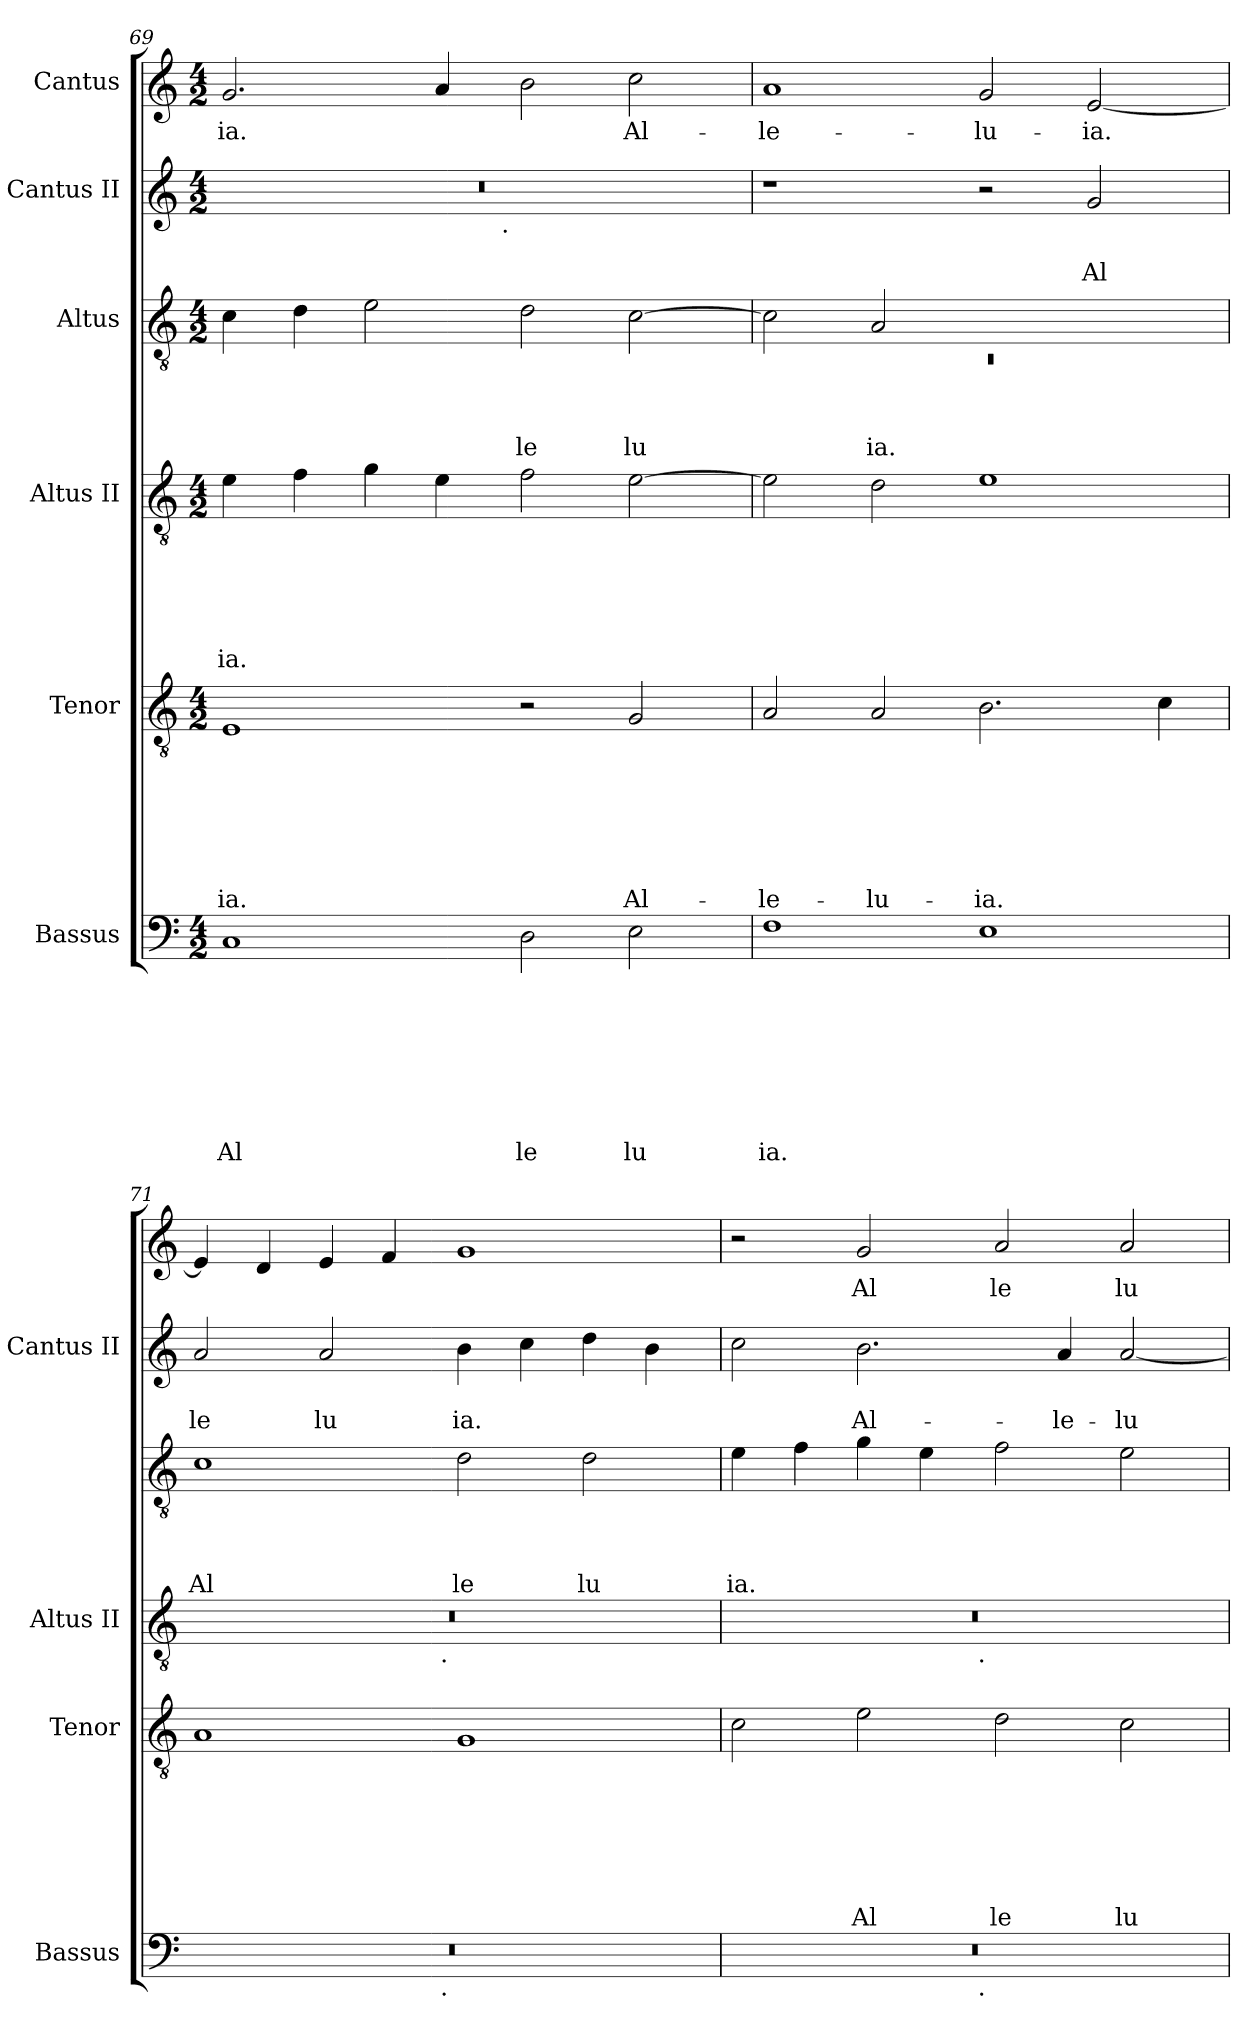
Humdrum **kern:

**kern	**text	**text	**text	**text	**text	**text	**text	**text	**kern	**text	**text	**text	**text	**text	**text	**text	**kern	**text	**text	**text	**text	**text	**text	**kern	**text	**text	**text	**text	**kern	**text	**text	**kern	**text
*part6	*part6	*part6	*part6	*part6	*part6	*part6	*part6	*part6	*part5	*part5	*part5	*part5	*part5	*part5	*part5	*part5	*part4	*part4	*part4	*part4	*part4	*part4	*part4	*part3	*part3	*part3	*part3	*part3	*part2	*part2	*part2	*part1	*part1
*staff6	*staff6	*staff6	*staff6	*staff6	*staff6	*staff6	*staff6	*staff6	*staff5	*staff5	*staff5	*staff5	*staff5	*staff5	*staff5	*staff5	*staff4	*staff4	*staff4	*staff4	*staff4	*staff4	*staff4	*staff3	*staff3	*staff3	*staff3	*staff3	*staff2	*staff2	*staff2	*staff1	*staff1
*I"Bassus	*	*	*	*	*	*	*	*	*I"Tenor	*	*	*	*	*	*	*	*I"Altus II	*	*	*	*	*	*	*I"Altus	*	*	*	*	*I"Cantus II	*	*	*I"Cantus	*
*I'Bassus	*	*	*	*	*	*	*	*	*I'Tenor	*	*	*	*	*	*	*	*I'Altus II	*	*	*	*	*	*	*	*	*	*	*	*I'Cantus II	*	*	*	*
*clefF4	*	*	*	*	*	*	*	*	*clefGv2	*	*	*	*	*	*	*	*clefGv2	*	*	*	*	*	*	*clefGv2	*	*	*	*	*clefG2	*	*	*clefG2	*
*k[]	*	*	*	*	*	*	*	*	*k[]	*	*	*	*	*	*	*	*k[]	*	*	*	*	*	*	*k[]	*	*	*	*	*k[]	*	*	*k[]	*
*C:	*	*	*	*	*	*	*	*	*C:	*	*	*	*	*	*	*	*C:	*	*	*	*	*	*	*C:	*	*	*	*	*C:	*	*	*C:	*
*M4/2	*	*	*	*	*	*	*	*	*M4/2	*	*	*	*	*	*	*	*M4/2	*	*	*	*	*	*	*M4/2	*	*	*	*	*M4/2	*	*	*M4/2	*
=69	=69	=69	=69	=69	=69	=69	=69	=69	=69	=69	=69	=69	=69	=69	=69	=69	=69	=69	=69	=69	=69	=69	=69	=69	=69	=69	=69	=69	=69	=69	=69	=69	=69
!	!	!	!	!	!	!	!	!LO:LY:b	!	!	!	!	!	!	!	!LO:LY:b	!	!	!	!	!	!	!LO:LY:b	!	!	!	!	!	!	!	!	!	!LO:LY:b
*	*	*	*	*	*	*	*	*	*	*	*	*	*	*	*	*	*	*	*	*	*	*	*	*	*	*	*	*	*^	*	*	*	*
1C	.	.	.	.	.	.	.	Al	1E	.	.	.	.	.	.	-ia.	4e\	.	.	.	.	.	-ia.	4c\	.	.	.	.	0r	2ryy	.	.	2.g/	-ia.
.	.	.	.	.	.	.	.	.	.	.	.	.	.	.	.	.	4f\	.	.	.	.	.	.	4d\	.	.	.	.	.	.	.	.	.	.
.	.	.	.	.	.	.	.	.	.	.	.	.	.	.	.	.	4g\	.	.	.	.	.	.	2e\	.	.	.	.	.	4...ryy	.	.	.	.
.	.	.	.	.	.	.	.	.	.	.	.	.	.	.	.	.	4e\	.	.	.	.	.	.	.	.	.	.	.	.	.	.	.	4a/	.
!	!	!	!	!	!	!	!	!	!	!	!	!	!	!	!	!	!	!	!	!	!	!	!	!	!	!	!	!	!	!LO:TX:b:t=.	!	!	!	!
.	.	.	.	.	.	.	.	.	.	.	.	.	.	.	.	.	.	.	.	.	.	.	.	.	.	.	.	.	.	1ryy	.	.	.	.
!	!	!	!	!	!	!	!	!LO:LY:b	!	!	!	!	!	!	!	!	!	!	!	!	!	!	!	!	!	!	!	!LO:LY:b	!	!	!	!	!	!
2D\	.	.	.	.	.	.	.	le	2r	.	.	.	.	.	.	.	2f\	.	.	.	.	.	.	2d\	.	.	.	le	.	.	.	.	2b\	.
!	!	!	!	!	!	!	!	!LO:LY:b	!	!	!	!	!	!	!	!LO:LY:b	!	!	!	!	!	!	!	!	!	!	!	!LO:LY:b	!	!	!	!	!	!LO:LY:b
2E\	.	.	.	.	.	.	.	lu	2G/	.	.	.	.	.	.	Al-	[>2e\	.	.	.	.	.	.	[>2c\	.	.	.	lu	.	.	.	.	2cc\	Al-
.	.	.	.	.	.	.	.	.	.	.	.	.	.	.	.	.	.	.	.	.	.	.	.	.	.	.	.	.	.	32ryy	.	.	.	.
=70	=70	=70	=70	=70	=70	=70	=70	=70	=70	=70	=70	=70	=70	=70	=70	=70	=70	=70	=70	=70	=70	=70	=70	=70	=70	=70	=70	=70	=70	=70	=70	=70	=70	=70
*	*	*	*	*	*	*	*	*	*	*	*	*	*	*	*	*	*	*	*	*	*	*	*	*^	*	*	*	*	*	*	*	*	*	*
!	!	!	!	!	!	!	!	!LO:LY:b	!	!	!	!	!	!	!	!LO:LY:b	!	!	!	!	!	!	!	!	!LO:N:vis=1	!	!	!	!	!	!	!	!	!	!LO:LY:b
*	*	*	*	*	*	*	*	*	*	*	*	*	*	*	*	*	*	*	*	*	*	*	*	*	*	*	*	*	*	*v	*v	*	*	*	*
1F	.	.	.	.	.	.	.	ia.	2A/	.	.	.	.	.	.	-le-	2e\]	.	.	.	.	.	.	2c\]	0rC	.	.	.	.	1r	.	.	1a	-le-
!	!	!	!	!	!	!	!	!	!	!	!	!	!	!	!	!LO:LY:b	!	!	!	!	!	!	!	!	!	!	!	!	!LO:LY:b	!	!	!	!	!
.	.	.	.	.	.	.	.	.	2A/	.	.	.	.	.	.	-lu-	2d\	.	.	.	.	.	.	2A/	.	.	.	.	ia.	.	.	.	.	.
!	!	!	!	!	!	!	!	!	!	!	!	!	!	!	!	!LO:LY:b	!	!	!	!	!	!	!	!	!	!	!	!	!	!	!	!	!	!LO:LY:b
1E	.	.	.	.	.	.	.	.	2.B\	.	.	.	.	.	.	-ia.	1e	.	.	.	.	.	.	1ryy	.	.	.	.	.	2r	.	.	2g/	-lu-
!	!	!	!	!	!	!	!	!	!	!	!	!	!	!	!	!	!	!	!	!	!	!	!	!	!	!	!	!	!	!	!	!LO:LY:b	!	!LO:LY:b
.	.	.	.	.	.	.	.	.	.	.	.	.	.	.	.	.	.	.	.	.	.	.	.	.	.	.	.	.	.	2g/	.	Al	[<2e/	-ia.
.	.	.	.	.	.	.	.	.	4c\	.	.	.	.	.	.	.	.	.	.	.	.	.	.	.	.	.	.	.	.	.	.	.	.	.
*	*	*	*	*	*	*	*	*	*	*	*	*	*	*	*	*	*	*	*	*	*	*	*	*v	*v	*	*	*	*	*	*	*	*	*
=71	=71	=71	=71	=71	=71	=71	=71	=71	=71	=71	=71	=71	=71	=71	=71	=71	=71	=71	=71	=71	=71	=71	=71	=71	=71	=71	=71	=71	=71	=71	=71	=71	=71
!	!	!	!	!	!	!	!	!	!	!	!	!	!	!	!	!	!	!	!	!	!	!	!	!	!	!	!	!LO:LY:b	!	!	!LO:LY:b	!	!
*^	*	*	*	*	*	*	*	*	*	*	*	*	*	*	*	*	*^	*	*	*	*	*	*	*	*	*	*	*	*	*	*	*	*
0r	2ryy	.	.	.	.	.	.	.	.	1A	.	.	.	.	.	.	.	0r	2ryy	.	.	.	.	.	.	1c	.	.	.	Al	2a/	.	le	4e/]	.
.	.	.	.	.	.	.	.	.	.	.	.	.	.	.	.	.	.	.	.	.	.	.	.	.	.	.	.	.	.	.	.	.	.	4d/	.
!	!	!	!	!	!	!	!	!	!	!	!	!	!	!	!	!	!	!	!	!	!	!	!	!	!	!	!	!	!	!	!	!	!LO:LY:b	!	!
.	4...ryy	.	.	.	.	.	.	.	.	.	.	.	.	.	.	.	.	.	4...ryy	.	.	.	.	.	.	.	.	.	.	.	2a/	.	lu	4e/	.
.	.	.	.	.	.	.	.	.	.	.	.	.	.	.	.	.	.	.	.	.	.	.	.	.	.	.	.	.	.	.	.	.	.	4f/	.
!	!	!	!	!	!	!	!	!	!	!	!	!	!	!	!	!	!	!	!LO:TX:b:t=.	!	!	!	!	!	!	!	!	!	!	!	!	!	!	!	!
!	!LO:TX:b:t=.	!	!	!	!	!	!	!	!	!	!	!	!	!	!	!	!	!	!	!	!	!	!	!	!	!	!	!	!	!	!	!	!	!	!
.	1ryy	.	.	.	.	.	.	.	.	.	.	.	.	.	.	.	.	.	1ryy	.	.	.	.	.	.	.	.	.	.	.	.	.	.	.	.
!	!	!	!	!	!	!	!	!	!	!	!	!	!	!	!	!	!	!	!	!	!	!	!	!	!	!	!	!	!	!LO:LY:b	!	!	!LO:LY:b	!	!
.	.	.	.	.	.	.	.	.	.	1G	.	.	.	.	.	.	.	.	.	.	.	.	.	.	.	2d\	.	.	.	le	4b\	.	ia.	1g	.
.	.	.	.	.	.	.	.	.	.	.	.	.	.	.	.	.	.	.	.	.	.	.	.	.	.	.	.	.	.	.	4cc\	.	.	.	.
!	!	!	!	!	!	!	!	!	!	!	!	!	!	!	!	!	!	!	!	!	!	!	!	!	!	!	!	!	!	!LO:LY:b	!	!	!	!	!
.	.	.	.	.	.	.	.	.	.	.	.	.	.	.	.	.	.	.	.	.	.	.	.	.	.	2d\	.	.	.	lu	4dd\	.	.	.	.
.	.	.	.	.	.	.	.	.	.	.	.	.	.	.	.	.	.	.	.	.	.	.	.	.	.	.	.	.	.	.	4b\	.	.	.	.
.	32ryy	.	.	.	.	.	.	.	.	.	.	.	.	.	.	.	.	.	32ryy	.	.	.	.	.	.	.	.	.	.	.	.	.	.	.	.
!!LO:PB:g=z
=72	=72	=72	=72	=72	=72	=72	=72	=72	=72	=72	=72	=72	=72	=72	=72	=72	=72	=72	=72	=72	=72	=72	=72	=72	=72	=72	=72	=72	=72	=72	=72	=72	=72	=72	=72
!	!	!	!	!	!	!	!	!	!	!	!	!	!	!	!	!	!	!	!	!	!	!	!	!	!	!	!	!	!	!LO:LY:b	!	!	!	!	!
0r	2ryy	.	.	.	.	.	.	.	.	2c\	.	.	.	.	.	.	.	0r	2ryy	.	.	.	.	.	.	4e\	.	.	.	ia.	2cc\	.	.	2r	.
.	.	.	.	.	.	.	.	.	.	.	.	.	.	.	.	.	.	.	.	.	.	.	.	.	.	4f\	.	.	.	.	.	.	.	.	.
!	!	!	!	!	!	!	!	!	!	!	!	!	!	!	!	!	!LO:LY:b	!	!	!	!	!	!	!	!	!	!	!	!	!	!	!	!LO:LY:b	!	!LO:LY:b
.	4...ryy	.	.	.	.	.	.	.	.	2e\	.	.	.	.	.	.	Al	.	4...ryy	.	.	.	.	.	.	4g\	.	.	.	.	2.b\	.	Al-	2g/	Al
.	.	.	.	.	.	.	.	.	.	.	.	.	.	.	.	.	.	.	.	.	.	.	.	.	.	4e\	.	.	.	.	.	.	.	.	.
!	!	!	!	!	!	!	!	!	!	!	!	!	!	!	!	!	!	!	!LO:TX:b:t=.	!	!	!	!	!	!	!	!	!	!	!	!	!	!	!	!
!	!LO:TX:b:t=.	!	!	!	!	!	!	!	!	!	!	!	!	!	!	!	!	!	!	!	!	!	!	!	!	!	!	!	!	!	!	!	!	!	!
.	1ryy	.	.	.	.	.	.	.	.	.	.	.	.	.	.	.	.	.	1ryy	.	.	.	.	.	.	.	.	.	.	.	.	.	.	.	.
!	!	!	!	!	!	!	!	!	!	!	!	!	!	!	!	!	!LO:LY:b	!	!	!	!	!	!	!	!	!	!	!	!	!	!	!	!	!	!LO:LY:b
.	.	.	.	.	.	.	.	.	.	2d\	.	.	.	.	.	.	le	.	.	.	.	.	.	.	.	2f\	.	.	.	.	.	.	.	2a/	le
!	!	!	!	!	!	!	!	!	!	!	!	!	!	!	!	!	!	!	!	!	!	!	!	!	!	!	!	!	!	!	!	!	!LO:LY:b	!	!
.	.	.	.	.	.	.	.	.	.	.	.	.	.	.	.	.	.	.	.	.	.	.	.	.	.	.	.	.	.	.	4a/	.	-le-	.	.
!	!	!	!	!	!	!	!	!	!	!	!	!	!	!	!	!	!LO:LY:b	!	!	!	!	!	!	!	!	!	!	!	!	!	!	!	!LO:LY:b	!	!LO:LY:b
.	.	.	.	.	.	.	.	.	.	2c\	.	.	.	.	.	.	lu	.	.	.	.	.	.	.	.	2e\	.	.	.	.	[<2a/	.	-lu-	2a/	lu
.	32ryy	.	.	.	.	.	.	.	.	.	.	.	.	.	.	.	.	.	32ryy	.	.	.	.	.	.	.	.	.	.	.	.	.	.	.	.
*v	*v	*	*	*	*	*	*	*	*	*	*	*	*	*	*	*	*	*v	*v	*	*	*	*	*	*	*	*	*	*	*	*	*	*	*	*
=	=	=	=	=	=	=	=	=	=	=	=	=	=	=	=	=	=	=	=	=	=	=	=	=	=	=	=	=	=	=	=	=	=
*-	*-	*-	*-	*-	*-	*-	*-	*-	*-	*-	*-	*-	*-	*-	*-	*-	*-	*-	*-	*-	*-	*-	*-	*-	*-	*-	*-	*-	*-	*-	*-	*-	*-
